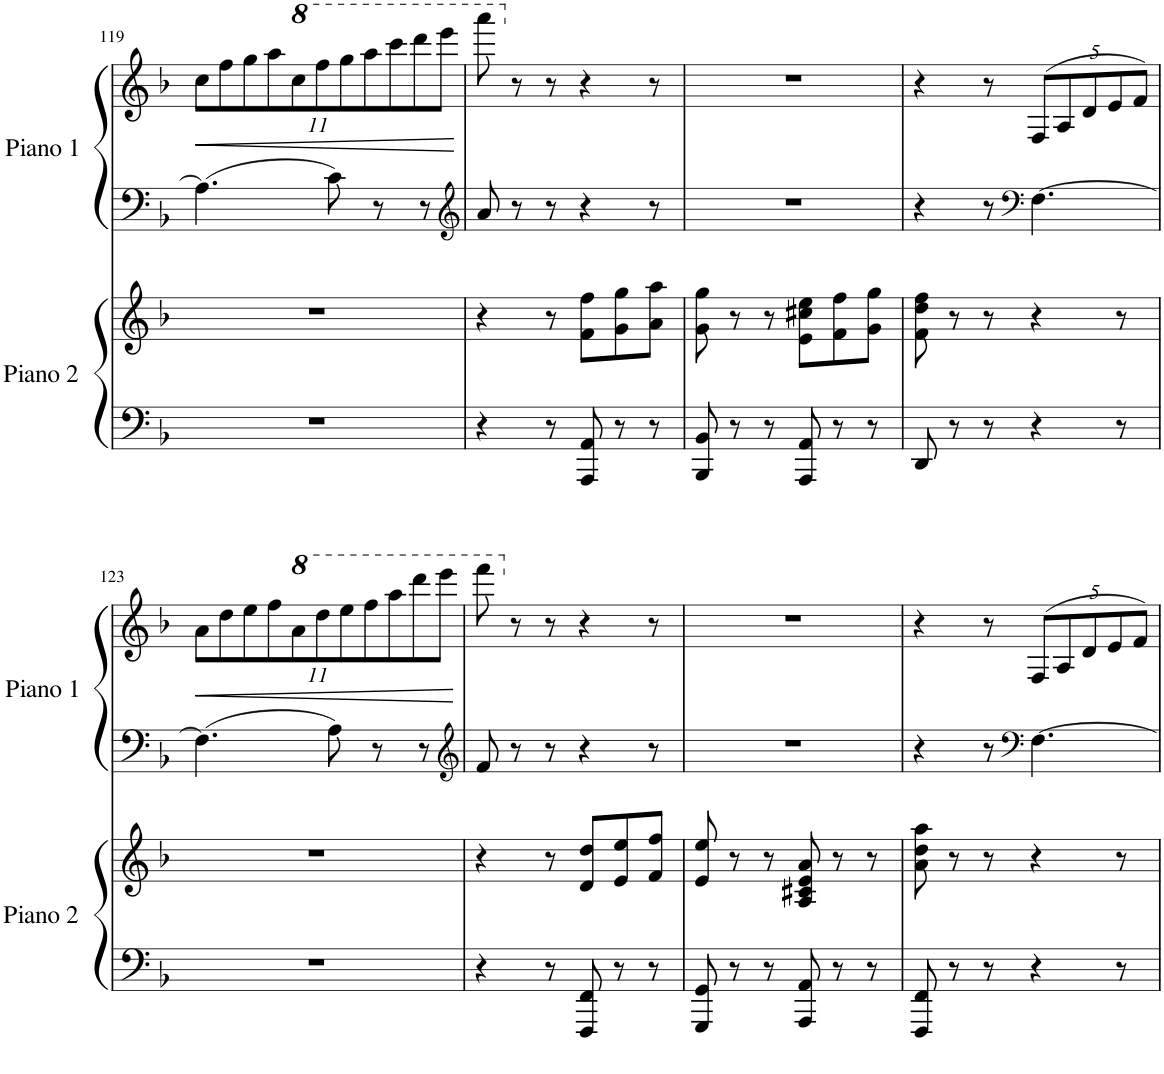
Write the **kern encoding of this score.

**kern	**kern	**kern	**kern	**dynam
*part2	*part2	*part1	*part1	*part1
*staff4	*staff3	*staff2	*staff1	*staff1/2
*I"Piano 2	*	*I"Piano 1	*	*
*I'Piano 2	*	*I'Piano 1	*	*
!!LO:PB:g=z
*clefF4	*clefG2	*clefF4	*clefG2	*
*k[b-]	*k[b-]	*k[b-]	*k[b-]	*
*M6/8	*M6/8	*M6/8	*M6/8	*
*	*	*	*Xbrackettup	*
=119	=119	=119	=119	=119
!	!	!	!	!LO:HP:b
2.r	2.r	4.A\]	44%3cc\L	<
.	.	.	44%3ff\	.
.	.	.	44%3gg\	.
.	.	.	44%3aa\	.
*	*	*	*8va	*
.	.	.	44%3ccc\	.
.	.	.	44%3fff\	.
.	.	8c\	.	.
.	.	.	44%3ggg\	.
.	.	.	44%3aaa\	.
.	.	8r	.	.
.	.	.	44%3cccc\	.
.	.	.	44%3dddd\	.
.	.	8r	.	.
.	.	.	44%3eeee\J	.
.	.	.	.	[
=120	=120	=120	=120	=120
*	*	*clefG2	*	*
4r	4r	8a/	8aaaa\	.
*	*	*	*X8va	*
.	.	8r	8r	.
8r	8r	8r	8r	.
8AAA/ 8AA/	8f\ 8ff\L	4r	4r	.
8r	8g\ 8gg\	.	.	.
8r	8a\ 8aa\J	8r	8r	.
=121	=121	=121	=121	=121
8BBB-/ 8BB-/	8g\ 8gg\	2.r	2.r	.
8r	8r	.	.	.
8r	8r	.	.	.
8AAA/ 8AA/	8e\ 8cc#X\ 8ee\L	.	.	.
8r	8f\ 8ff\	.	.	.
8r	8g\ 8gg\J	.	.	.
=122	=122	=122	=122	=122
8DD/	8f\ 8dd\ 8ff\	4r	4r	.
8r	8r	.	.	.
8r	8r	8r	8r	.
*	*	*clefF4	*	*
4r	4r	[4.F\	(>40%3F/L	.
.	.	.	40%3A/	.
.	.	.	40%3d/	.
.	.	.	40%3e/	.
8r	8r	.	.	.
.	.	.	40%3f/J)	.
!!LO:LB:g=z
=123	=123	=123	=123	=123
!	!	!	!	!LO:HP:b
2.r	2.r	4.F\]	44%3a\L	<
.	.	.	44%3dd\	.
.	.	.	44%3ee\	.
.	.	.	44%3ff\	.
*	*	*	*8va	*
.	.	.	44%3aa\	.
.	.	.	44%3ddd\	.
.	.	8A\	.	.
.	.	.	44%3eee\	.
.	.	.	44%3fff\	.
.	.	8r	.	.
.	.	.	44%3aaa\	.
.	.	.	44%3dddd\	.
.	.	8r	.	.
.	.	.	44%3eeee\J	.
.	.	.	.	[
=124	=124	=124	=124	=124
*	*	*clefG2	*	*
4r	4r	8f/	8ffff\	.
*	*	*	*X8va	*
.	.	8r	8r	.
8r	8r	8r	8r	.
8FFF/ 8FF/	8d/ 8dd/L	4r	4r	.
8r	8e/ 8ee/	.	.	.
8r	8f/ 8ff/J	8r	8r	.
=125	=125	=125	=125	=125
8GGG/ 8GG/	8e/ 8ee/	2.r	2.r	.
8r	8r	.	.	.
8r	8r	.	.	.
8AAA/ 8AA/	8A/ 8c#X/ 8e/ 8a/	.	.	.
8r	8r	.	.	.
8r	8r	.	.	.
=126	=126	=126	=126	=126
8FFF/ 8FF/	8a\ 8dd\ 8aa\	4r	4r	.
8r	8r	.	.	.
8r	8r	8r	8r	.
*	*	*clefF4	*	*
4r	4r	[4.F\	(>40%3F/L	.
.	.	.	40%3A/	.
.	.	.	40%3d/	.
.	.	.	40%3e/	.
8r	8r	.	.	.
.	.	.	40%3f/J)	.
=	=	=	=	=
*-	*-	*-	*-	*-
